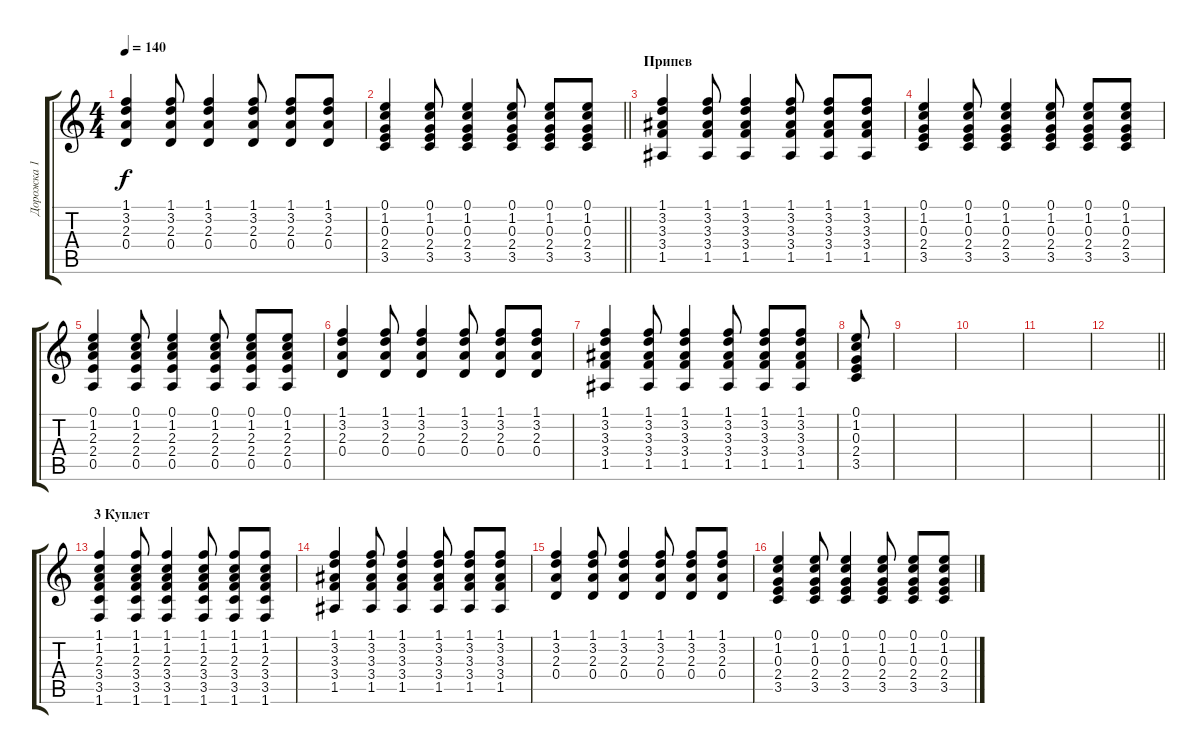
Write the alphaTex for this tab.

\track ("Дорожка 1" "Дорожка 1") {instrument acousticguitarsteel}
\staff {score tabs}
\tuning (E4 B3 G3 D3 A2 E2) {hide}
\ts (4 4)
\tempo 140
\clef g2
\ks c
(1.1 3.2 2.3 0.4).4{dy f} (1.1 3.2 2.3 0.4).8 (1.1 3.2 2.3 0.4).4 (1.1 3.2 2.3 0.4).8 (1.1 3.2 2.3 0.4).8 (1.1 3.2 2.3 0.4).8 |
\barLineRight lightlight
(0.1 1.2 0.3 2.4 3.5).4 (0.1 1.2 0.3 2.4 3.5).8 (0.1 1.2 0.3 2.4 3.5).4 (0.1 1.2 0.3 2.4 3.5).8 (0.1 1.2 0.3 2.4 3.5).8 (0.1 1.2 0.3 2.4 3.5).8 |
\section ("" "Припев")
(1.1 3.2 3.3 3.4 1.5).4 (1.1 3.2 3.3 3.4 1.5).8 (1.1 3.2 3.3 3.4 1.5).4 (1.1 3.2 3.3 3.4 1.5).8 (1.1 3.2 3.3 3.4 1.5).8 (1.1 3.2 3.3 3.4 1.5).8 |
(0.1 1.2 0.3 2.4 3.5).4 (0.1 1.2 0.3 2.4 3.5).8 (0.1 1.2 0.3 2.4 3.5).4 (0.1 1.2 0.3 2.4 3.5).8 (0.1 1.2 0.3 2.4 3.5).8 (0.1 1.2 0.3 2.4 3.5).8 |
(0.1 1.2 2.3 2.4 0.5).4 (0.1 1.2 2.3 2.4 0.5).8 (0.1 1.2 2.3 2.4 0.5).4 (0.1 1.2 2.3 2.4 0.5).8 (0.1 1.2 2.3 2.4 0.5).8 (0.1 1.2 2.3 2.4 0.5).8 |
(1.1 3.2 2.3 0.4).4 (1.1 3.2 2.3 0.4).8 (1.1 3.2 2.3 0.4).4 (1.1 3.2 2.3 0.4).8 (1.1 3.2 2.3 0.4).8 (1.1 3.2 2.3 0.4).8 |
(1.1 3.2 3.3 3.4 1.5).4 (1.1 3.2 3.3 3.4 1.5).8 (1.1 3.2 3.3 3.4 1.5).4 (1.1 3.2 3.3 3.4 1.5).8 (1.1 3.2 3.3 3.4 1.5).8 (1.1 3.2 3.3 3.4 1.5).8 |
(0.1 1.2 0.3 2.4 3.5).8 |
|
|
|
\barLineRight lightlight
|
\section ("" "3 Куплет")
(1.1 1.2 2.3 3.4 3.5 1.6).4{volume 11} (1.1 1.2 2.3 3.4 3.5 1.6).8 (1.1 1.2 2.3 3.4 3.5 1.6).4 (1.1 1.2 2.3 3.4 3.5 1.6).8 (1.1 1.2 2.3 3.4 3.5 1.6).8 (1.1 1.2 2.3 3.4 3.5 1.6).8 |
(1.1 3.2 3.3 3.4 1.5).4 (1.1 3.2 3.3 3.4 1.5).8 (1.1 3.2 3.3 3.4 1.5).4 (1.1 3.2 3.3 3.4 1.5).8 (1.1 3.2 3.3 3.4 1.5).8 (1.1 3.2 3.3 3.4 1.5).8 |
(1.1 3.2 2.3 0.4).4 (1.1 3.2 2.3 0.4).8 (1.1 3.2 2.3 0.4).4 (1.1 3.2 2.3 0.4).8 (1.1 3.2 2.3 0.4).8 (1.1 3.2 2.3 0.4).8 |
(0.1 1.2 0.3 2.4 3.5).4 (0.1 1.2 0.3 2.4 3.5).8 (0.1 1.2 0.3 2.4 3.5).4 (0.1 1.2 0.3 2.4 3.5).8 (0.1 1.2 0.3 2.4 3.5).8 (0.1 1.2 0.3 2.4 3.5).8
